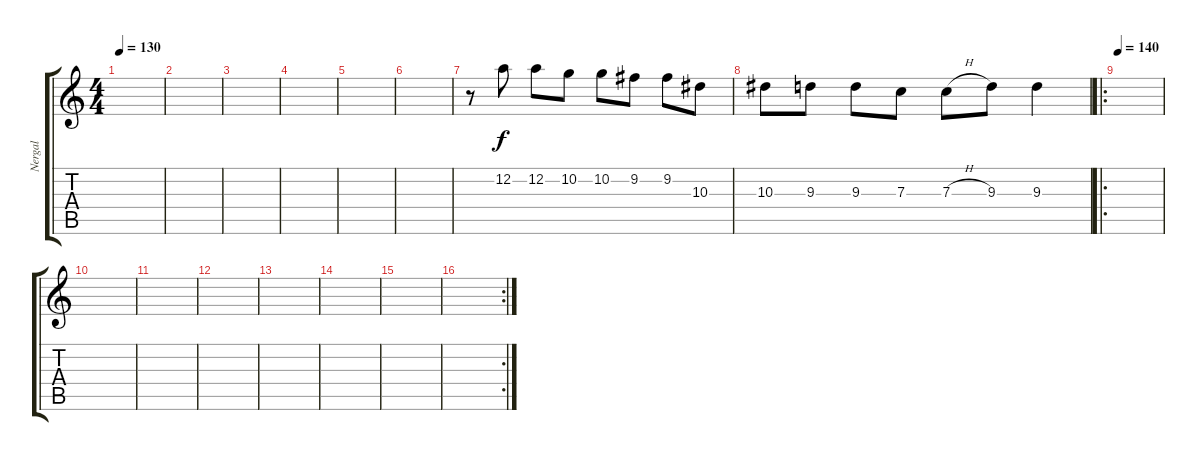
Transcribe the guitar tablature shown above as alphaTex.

\track ("Nergal" "Nergal") {instrument distortionguitar}
\staff {score tabs}
\tuning (D4 A3 F3 C3 G2 D2) {hide}
\ts (4 4)
\tempo 130
\clef g2
\ks c
|
|
|
|
|
|
r.8 12.2.8 12.2.8 10.2.8 10.2.8 9.2.8 9.2.8 10.3.8 |
10.3.8 9.3.8 9.3.8 7.3.8 7.3{h}.8 9.3.8 9.3.4 |
\ro
\tempo 140
|
|
|
|
|
|
|
\rc 2
